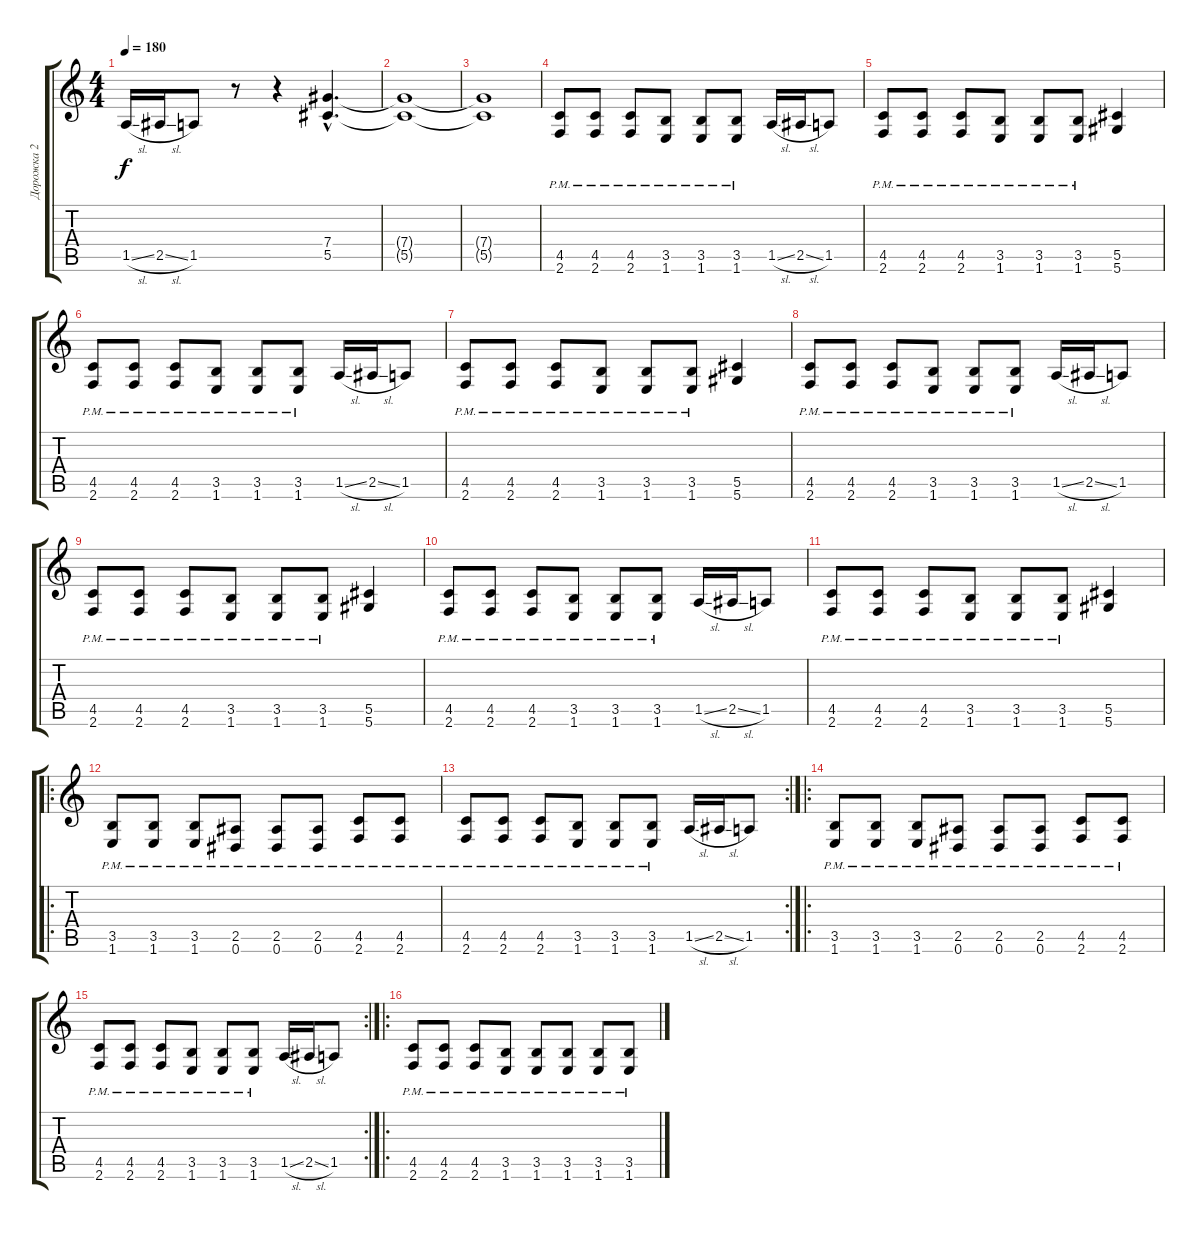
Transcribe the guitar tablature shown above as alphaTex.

\track ("Дорожка 2" "Дорожка 2") {instrument distortionguitar}
\staff {score tabs}
\tuning (Eb4 Bb3 Gb3 Db3 Ab2 Eb2) {hide}
\ts (4 4)
\tempo 180
\clef g2
\ks c
1.5{sl}.16{dy f} 2.5{sl}.16 1.5.8 r.8 r.4 (7.4{hac} 5.5{hac}).4{d} |
(7.4{t} 5.5{t}).1 |
(7.4{t} 5.5{t}).1 |
(4.5{pm} 2.6{pm}).8 (4.5{pm} 2.6{pm}).8 (4.5{pm} 2.6{pm}).8 (3.5{pm} 1.6{pm}).8 (3.5{pm} 1.6{pm}).8 (3.5{pm} 1.6{pm}).8 1.5{sl}.16 2.5{sl}.16 1.5.8 |
(4.5{pm} 2.6{pm}).8 (4.5{pm} 2.6{pm}).8 (4.5{pm} 2.6{pm}).8 (3.5{pm} 1.6{pm}).8 (3.5{pm} 1.6{pm}).8 (3.5{pm} 1.6{pm}).8 (5.5 5.6).4 |
(4.5{pm} 2.6{pm}).8 (4.5{pm} 2.6{pm}).8 (4.5{pm} 2.6{pm}).8 (3.5{pm} 1.6{pm}).8 (3.5{pm} 1.6{pm}).8 (3.5{pm} 1.6{pm}).8 1.5{sl}.16 2.5{sl}.16 1.5.8 |
(4.5{pm} 2.6{pm}).8 (4.5{pm} 2.6{pm}).8 (4.5{pm} 2.6{pm}).8 (3.5{pm} 1.6{pm}).8 (3.5{pm} 1.6{pm}).8 (3.5{pm} 1.6{pm}).8 (5.5 5.6).4 |
(4.5{pm} 2.6{pm}).8 (4.5{pm} 2.6{pm}).8 (4.5{pm} 2.6{pm}).8 (3.5{pm} 1.6{pm}).8 (3.5{pm} 1.6{pm}).8 (3.5{pm} 1.6{pm}).8 1.5{sl}.16 2.5{sl}.16 1.5.8 |
(4.5{pm} 2.6{pm}).8 (4.5{pm} 2.6{pm}).8 (4.5{pm} 2.6{pm}).8 (3.5{pm} 1.6{pm}).8 (3.5{pm} 1.6{pm}).8 (3.5{pm} 1.6{pm}).8 (5.5 5.6).4 |
(4.5{pm} 2.6{pm}).8 (4.5{pm} 2.6{pm}).8 (4.5{pm} 2.6{pm}).8 (3.5{pm} 1.6{pm}).8 (3.5{pm} 1.6{pm}).8 (3.5{pm} 1.6{pm}).8 1.5{sl}.16 2.5{sl}.16 1.5.8 |
(4.5{pm} 2.6{pm}).8 (4.5{pm} 2.6{pm}).8 (4.5{pm} 2.6{pm}).8 (3.5{pm} 1.6{pm}).8 (3.5{pm} 1.6{pm}).8 (3.5{pm} 1.6{pm}).8 (5.5 5.6).4 |
\ro
(3.5{pm} 1.6{pm}).8 (3.5{pm} 1.6{pm}).8 (3.5{pm} 1.6{pm}).8 (2.5{pm} 0.6{pm}).8 (2.5{pm} 0.6{pm}).8 (2.5{pm} 0.6{pm}).8 (4.5{pm} 2.6{pm}).8 (4.5{pm} 2.6{pm}).8 |
\rc 2
(4.5{pm} 2.6{pm}).8 (4.5{pm} 2.6{pm}).8 (4.5{pm} 2.6{pm}).8 (3.5{pm} 1.6{pm}).8 (3.5{pm} 1.6{pm}).8 (3.5{pm} 1.6{pm}).8 1.5{sl}.16 2.5{sl}.16 1.5.8 |
\ro
(3.5{pm} 1.6{pm}).8 (3.5{pm} 1.6{pm}).8 (3.5{pm} 1.6{pm}).8 (2.5{pm} 0.6{pm}).8 (2.5{pm} 0.6{pm}).8 (2.5{pm} 0.6{pm}).8 (4.5{pm} 2.6{pm}).8 (4.5{pm} 2.6{pm}).8 |
\rc 2
(4.5{pm} 2.6{pm}).8 (4.5{pm} 2.6{pm}).8 (4.5{pm} 2.6{pm}).8 (3.5{pm} 1.6{pm}).8 (3.5{pm} 1.6{pm}).8 (3.5{pm} 1.6{pm}).8 1.5{sl}.16 2.5{sl}.16 1.5.8 |
\ro
(4.5{pm} 2.6{pm}).8 (4.5{pm} 2.6{pm}).8 (4.5{pm} 2.6{pm}).8 (3.5{pm} 1.6{pm}).8 (3.5{pm} 1.6{pm}).8 (3.5{pm} 1.6{pm}).8 (3.5{pm} 1.6{pm}).8 (3.5{pm} 1.6{pm}).8
